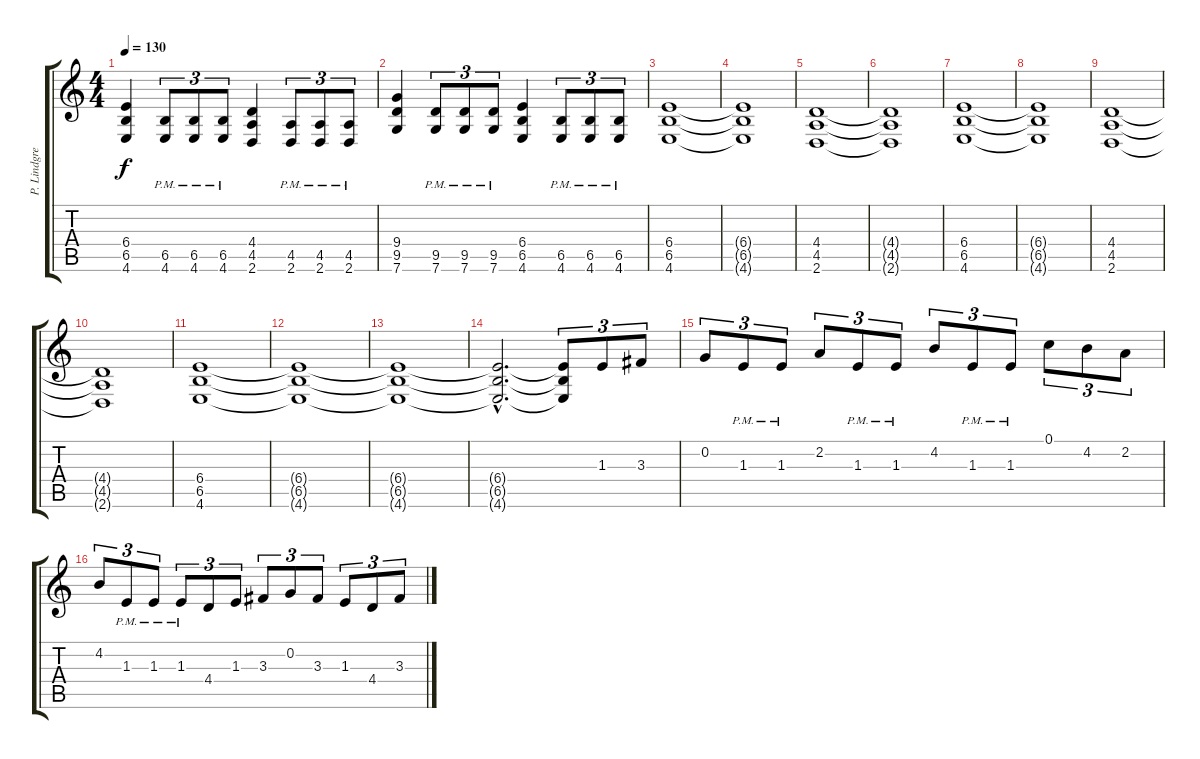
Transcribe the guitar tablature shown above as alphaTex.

\track ("P. Lindgren (rhythm guitar)" "P. Lindgre") {instrument distortionguitar}
\staff {score tabs}
\tuning (C4 G3 Eb3 Bb2 F2 C2) {hide}
\ts (4 4)
\tempo 130
\clef g2
\ks c
(6.4 6.5 4.6).4{dy f} (6.5{pm} 4.6{pm}).8{tu (3 2)} (6.5{pm} 4.6{pm}).8{tu (3 2)} (6.5{pm} 4.6{pm}).8{tu (3 2)} (4.4 4.5 2.6).4 (4.5{pm} 2.6{pm}).8{tu (3 2)} (4.5{pm} 2.6{pm}).8{tu (3 2)} (4.5{pm} 2.6{pm}).8{tu (3 2)} |
(9.4 9.5 7.6).4 (9.5{pm} 7.6{pm}).8{tu (3 2)} (9.5{pm} 7.6{pm}).8{tu (3 2)} (9.5{pm} 7.6{pm}).8{tu (3 2)} (6.4 6.5 4.6).4 (6.5{pm} 4.6{pm}).8{tu (3 2)} (6.5{pm} 4.6{pm}).8{tu (3 2)} (6.5{pm} 4.6{pm}).8{tu (3 2)} |
(6.4 6.5 4.6).1 |
(6.4{t} 6.5{t} 4.6{t}).1 |
(4.4 4.5 2.6).1 |
(4.4{t} 4.5{t} 2.6{t}).1 |
(6.4 6.5 4.6).1 |
(6.4{t} 6.5{t} 4.6{t}).1 |
(4.4 4.5 2.6).1 |
(4.4{t} 4.5{t} 2.6{t}).1 |
(6.4 6.5 4.6).1 |
(6.4{t} 6.5{t} 4.6{t}).1 |
(6.4{t} 6.5{t} 4.6{t}).1 |
(6.4{hac t} 6.5{hac t} 4.6{hac t}).2{d} (6.4{t} 6.5{t} 4.6{t}).8{tu (3 2)} 1.3.8{tu (3 2)} 3.3.8{tu (3 2)} |
0.2.8{tu (3 2)} 1.3{pm}.8{tu (3 2)} 1.3{pm}.8{tu (3 2)} 2.2.8{tu (3 2)} 1.3{pm}.8{tu (3 2)} 1.3{pm}.8{tu (3 2)} 4.2.8{tu (3 2)} 1.3{pm}.8{tu (3 2)} 1.3{pm}.8{tu (3 2)} 0.1.8{tu (3 2)} 4.2.8{tu (3 2)} 2.2.8{tu (3 2)} |
4.2.8{tu (3 2)} 1.3{pm}.8{tu (3 2)} 1.3{pm}.8{tu (3 2)} 1.3{pm}.8{tu (3 2)} 4.4.8{tu (3 2)} 1.3.8{tu (3 2)} 3.3.8{tu (3 2)} 0.2.8{tu (3 2)} 3.3.8{tu (3 2)} 1.3.8{tu (3 2)} 4.4.8{tu (3 2)} 3.3.8{tu (3 2)}
